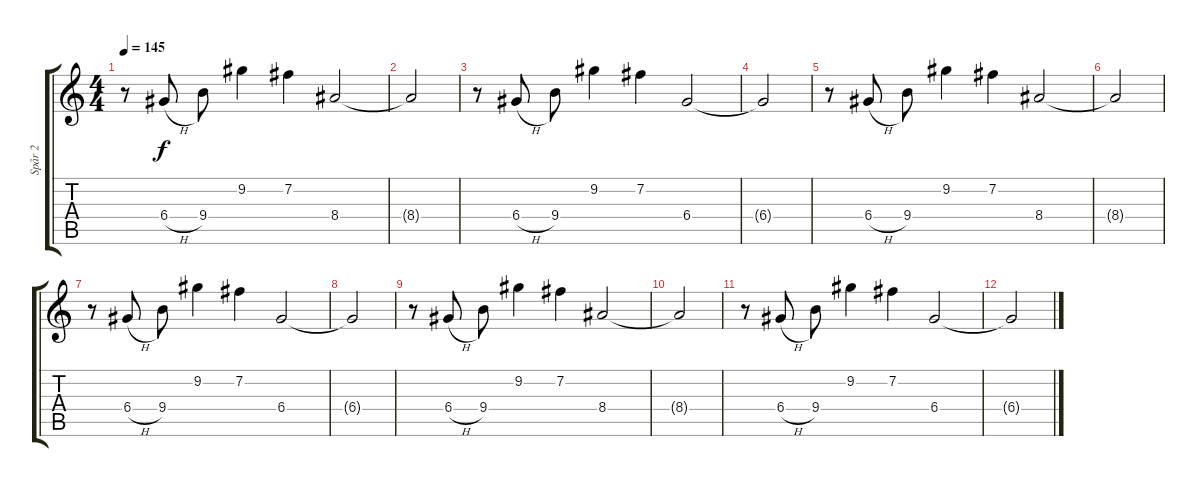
\track ("Spår 2" "Spår 2") {instrument overdrivenguitar}
\staff {score tabs}
\tuning (E4 B3 G3 D3 A2 E2) {hide}
\ts (4 4)
\tempo 145
\clef g2
\ks c
r.8{dy f} 6.4{h}.8 9.4.8 9.2.4 7.2.4 8.4.2 |
8.4{t}.2 |
r.8 6.4{h}.8 9.4.8 9.2.4 7.2.4 6.4.2 |
6.4{t}.2 |
r.8 6.4{h}.8 9.4.8 9.2.4 7.2.4 8.4.2 |
8.4{t}.2 |
r.8 6.4{h}.8 9.4.8 9.2.4 7.2.4 6.4.2 |
6.4{t}.2 |
r.8 6.4{h}.8 9.4.8 9.2.4 7.2.4 8.4.2 |
8.4{t}.2 |
r.8 6.4{h}.8 9.4.8 9.2.4 7.2.4 6.4.2 |
6.4{t}.2
